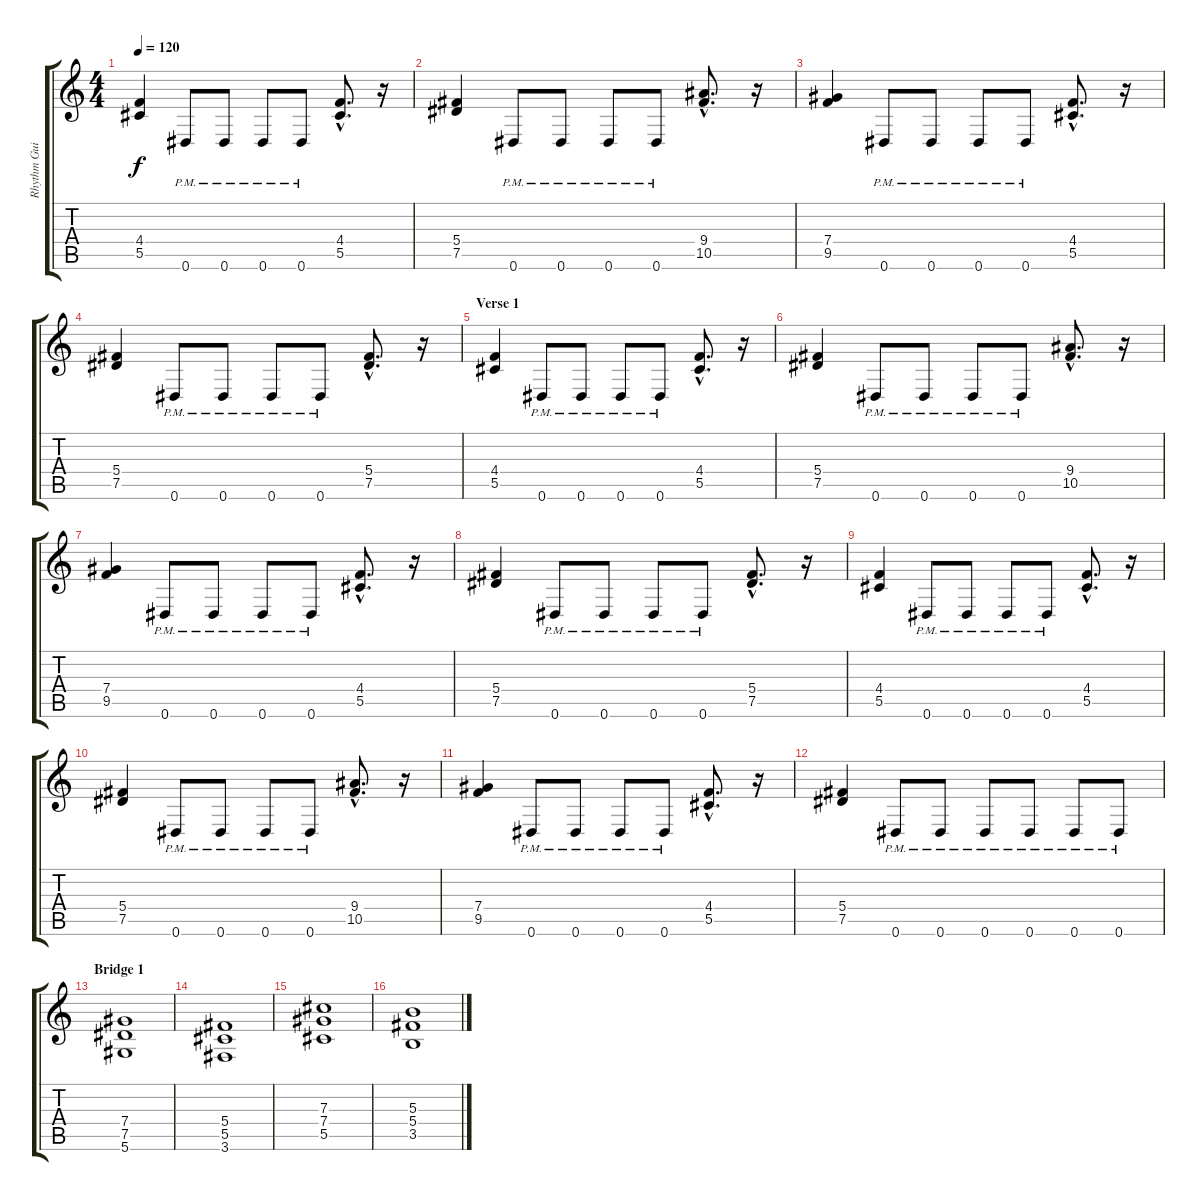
\track ("Rhythm Guitar" "Rhythm Gui") {instrument distortionguitar}
\staff {score tabs}
\tuning (Eb4 Bb3 Gb3 Db3 Ab2 Eb2) {hide}
\ts (4 4)
\tempo 120
\clef g2
\ks c
(4.4 5.5).4{dy f} 0.6{pm}.8 0.6{pm}.8 0.6{pm}.8 0.6{pm}.8 (4.4{hac} 5.5{hac}).8{d} r.16 |
(5.4 7.5).4 0.6{pm}.8 0.6{pm}.8 0.6{pm}.8 0.6{pm}.8 (9.4{hac} 10.5{hac}).8{d} r.16 |
(7.4 9.5).4 0.6{pm}.8 0.6{pm}.8 0.6{pm}.8 0.6{pm}.8 (4.4{hac} 5.5{hac}).8{d} r.16 |
(5.4 7.5).4 0.6{pm}.8 0.6{pm}.8 0.6{pm}.8 0.6{pm}.8 (5.4{hac} 7.5{hac}).8{d} r.16 |
\section ("" "Verse 1")
(4.4 5.5).4 0.6{pm}.8 0.6{pm}.8 0.6{pm}.8 0.6{pm}.8 (4.4{hac} 5.5{hac}).8{d} r.16 |
(5.4 7.5).4 0.6{pm}.8 0.6{pm}.8 0.6{pm}.8 0.6{pm}.8 (9.4{hac} 10.5{hac}).8{d} r.16 |
(7.4 9.5).4 0.6{pm}.8 0.6{pm}.8 0.6{pm}.8 0.6{pm}.8 (4.4{hac} 5.5{hac}).8{d} r.16 |
(5.4 7.5).4 0.6{pm}.8 0.6{pm}.8 0.6{pm}.8 0.6{pm}.8 (5.4{hac} 7.5{hac}).8{d} r.16 |
(4.4 5.5).4 0.6{pm}.8 0.6{pm}.8 0.6{pm}.8 0.6{pm}.8 (4.4{hac} 5.5{hac}).8{d} r.16 |
(5.4 7.5).4 0.6{pm}.8 0.6{pm}.8 0.6{pm}.8 0.6{pm}.8 (9.4{hac} 10.5{hac}).8{d} r.16 |
(7.4 9.5).4 0.6{pm}.8 0.6{pm}.8 0.6{pm}.8 0.6{pm}.8 (4.4{hac} 5.5{hac}).8{d} r.16 |
(5.4 7.5).4 0.6{pm}.8 0.6{pm}.8 0.6{pm}.8 0.6{pm}.8 0.6{pm}.8 0.6{pm}.8 |
\section ("" "Bridge 1")
(7.4 7.5 5.6).1 |
(5.4 5.5 3.6).1 |
(7.3 7.4 5.5).1 |
(5.3 5.4 3.5).1
